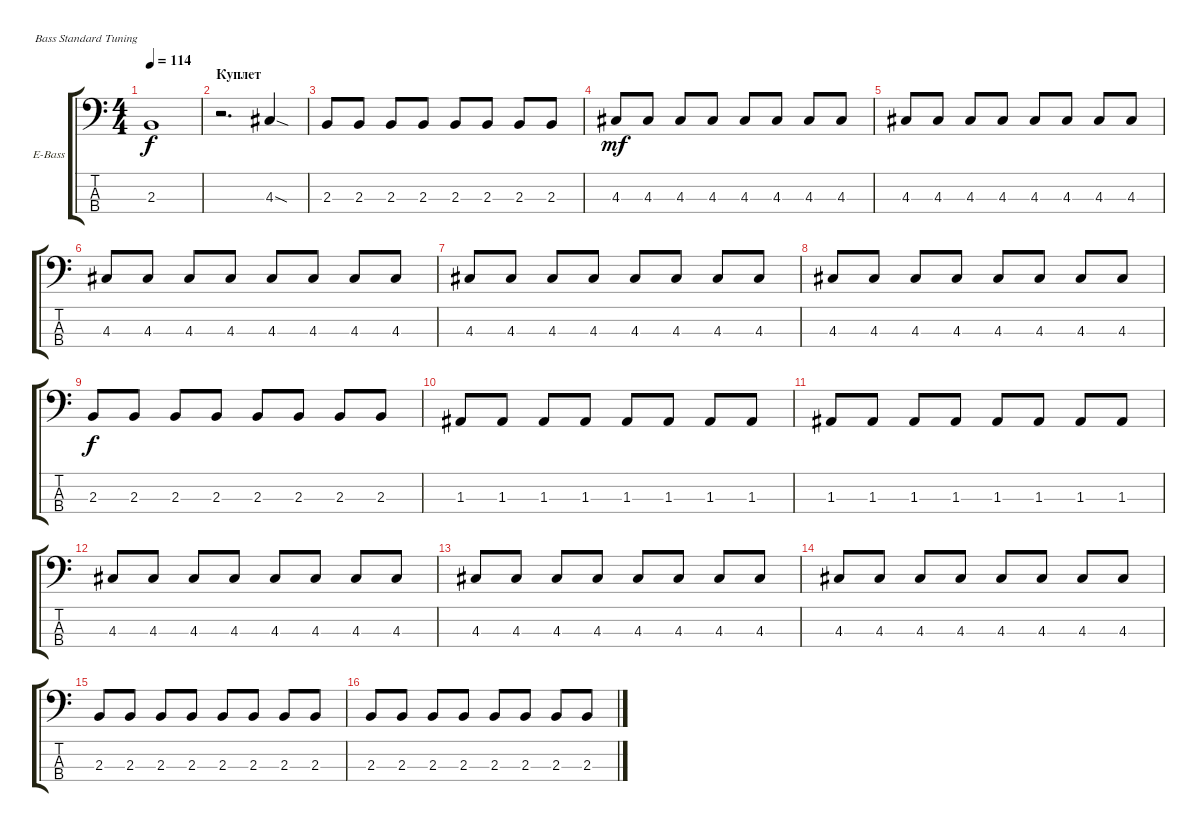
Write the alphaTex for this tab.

\defaultSystemsLayout 4
\bracketExtendMode groupsimilarinstruments
\firstSystemTrackNameOrientation horizontal
\otherSystemsTrackNameOrientation horizontal
\track ("А. Андреев" "E-Bass") {instrument electricbassfinger}
\staff {score tabs}
\tuning (G2 D2 A1 E1)
\ts (4 4)
\tempo 114
\clef f4
\ks c
2.3.1{dy f} |
\section ("" "Куплет")
r.2{d} 4.3{sod}.4 |
2.3.8 2.3.8 2.3.8 2.3.8 2.3.8 2.3.8 2.3.8 2.3.8 |
4.3.8{dy mf} 4.3.8 4.3.8 4.3.8 4.3.8 4.3.8 4.3.8 4.3.8 |
4.3.8 4.3.8 4.3.8 4.3.8 4.3.8 4.3.8 4.3.8 4.3.8 |
4.3.8 4.3.8 4.3.8 4.3.8 4.3.8 4.3.8 4.3.8 4.3.8 |
4.3.8 4.3.8 4.3.8 4.3.8 4.3.8 4.3.8 4.3.8 4.3.8 |
4.3.8 4.3.8 4.3.8 4.3.8 4.3.8 4.3.8 4.3.8 4.3.8 |
2.3.8{dy f} 2.3.8 2.3.8 2.3.8 2.3.8 2.3.8 2.3.8 2.3.8 |
1.3.8 1.3.8 1.3.8 1.3.8 1.3.8 1.3.8 1.3.8 1.3.8 |
1.3.8 1.3.8 1.3.8 1.3.8 1.3.8 1.3.8 1.3.8 1.3.8 |
4.3.8 4.3.8 4.3.8 4.3.8 4.3.8 4.3.8 4.3.8 4.3.8 |
4.3.8 4.3.8 4.3.8 4.3.8 4.3.8 4.3.8 4.3.8 4.3.8 |
4.3.8 4.3.8 4.3.8 4.3.8 4.3.8 4.3.8 4.3.8 4.3.8 |
2.3.8 2.3.8 2.3.8 2.3.8 2.3.8 2.3.8 2.3.8 2.3.8 |
2.3.8 2.3.8 2.3.8 2.3.8 2.3.8 2.3.8 2.3.8 2.3.8
